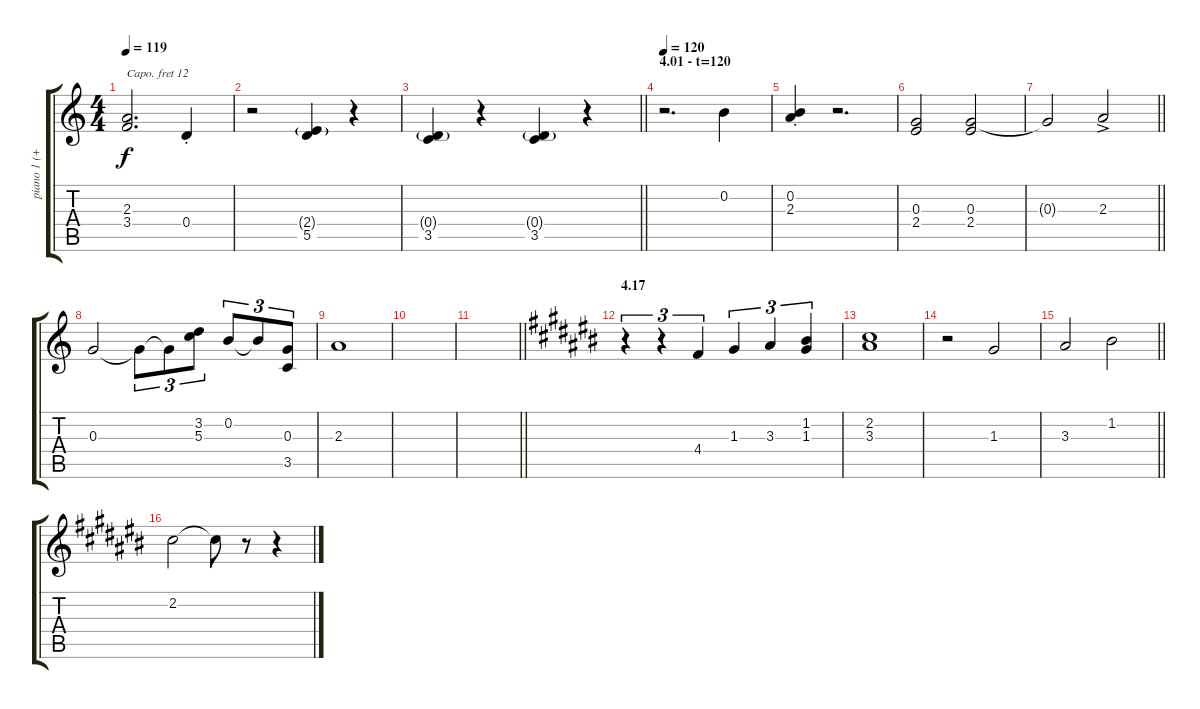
\track ("piano 1 (+12)" "piano 1 (+") {instrument acousticgrandpiano}
\staff {score tabs}
\capo 12
\tuning (E4 B3 G3 D3 A2 E2) {hide}
\ts (4 4)
\tempo 119
\clef g2
\ks c
(2.3 3.4).2{d dy f} 0.4{st}.4 |
r.2 (2.4{g} 5.5).4 r.4 |
\barLineRight lightlight
(0.4{g} 3.5).4 r.4 (0.4{g} 3.5).4 r.4 |
\section ("" "4.01 - t=120")
\tempo 120
r.2{d} 0.2.4 |
(0.2{st} 2.3{st}).4 r.2{d} |
(0.3 2.4).2 (0.3 2.4).2 |
\barLineRight lightlight
0.3{t}.2 2.3{ac}.2 |
0.3.2 0.3{t}.8{tu (3 2)} 0.3{t}.8{tu (3 2)} (3.2 5.3).8{tu (3 2)} 0.2.8{tu (3 2)} 0.2{t}.8{tu (3 2)} (0.3 3.5).8{tu (3 2)} |
2.3.1 |
|
\barLineRight lightlight
|
\section ("" "4.17")
\ks c#
r.4{tu (3 2)} r.4{tu (3 2)} 4.4.4{tu (3 2)} 1.3.4{tu (3 2)} 3.3.4{tu (3 2)} (1.2 1.3).4{tu (3 2)} |
(2.2 3.3).1 |
r.2 1.3.2 |
\barLineRight lightlight
3.3.2 1.2.2 |
2.2.2 2.2{t}.8 r.8 r.4
